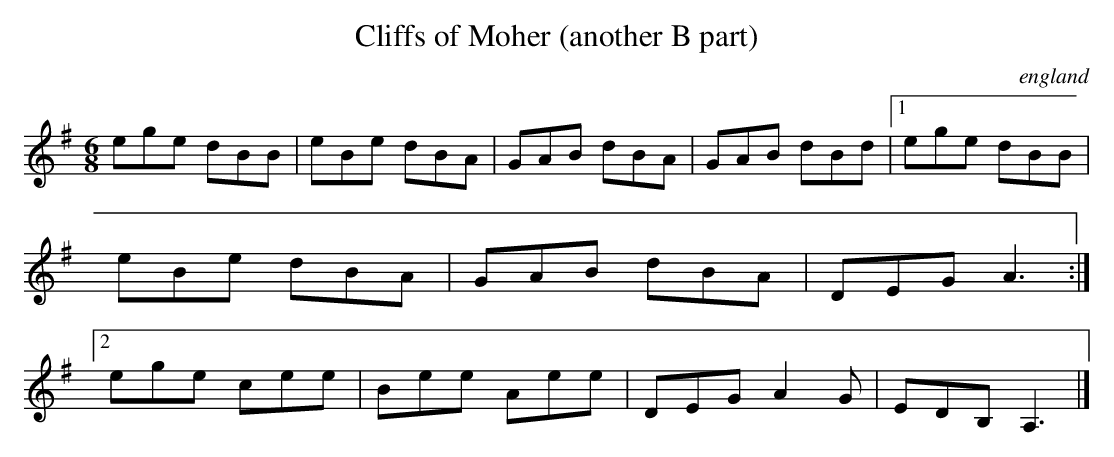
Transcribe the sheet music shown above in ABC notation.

X:1
T:Cliffs of Moher (another B part)
O:england
M:6/8
K:ADor
ege dBB|eBe dBA|GAB dBA|GAB dBd|1ege dBB|eBe dBA|GAB dBA|\
DEG A3:|2ege cee|Bee Aee|DEG A2 G|EDB, A,3|]
